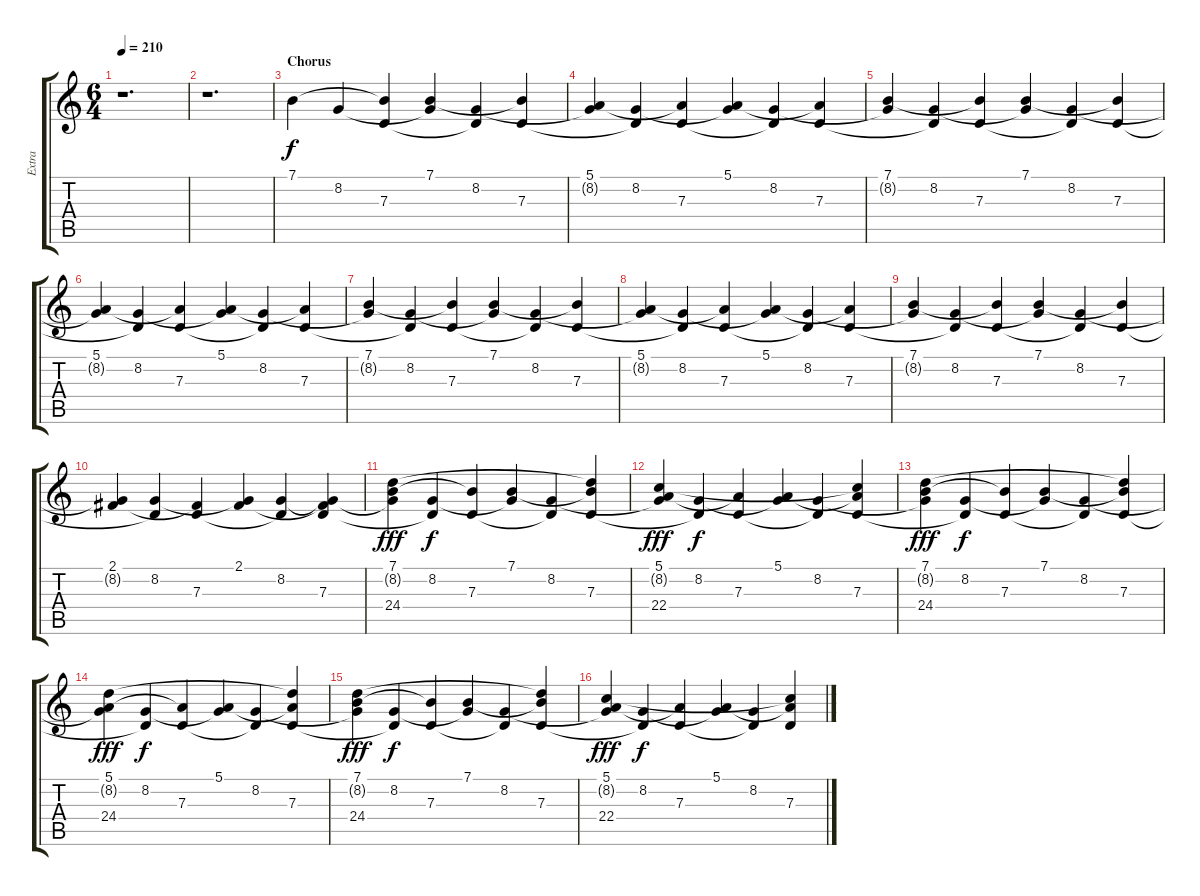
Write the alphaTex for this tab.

\track ("Extra" "Extra") {instrument acousticgrandpiano}
\staff {score tabs}
\tuning (E4 B3 G3 D3 A2 E2) {hide}
\ts (6 4)
\tempo 210
\clef g2
\ks c
r.1{d dy f} |
r.1{d} |
\section ("" "Chorus")
7.1.4 8.2.4 (7.1{t} 7.3).4 (7.1 8.2{t}).4 (8.2 7.3{t}).4 (7.1{t} 7.3).4 |
(5.1 8.2{t}).4 (8.2 7.3{t}).4 (5.1{t} 7.3).4 (5.1 8.2{t}).4 (8.2 7.3{t}).4 (5.1{t} 7.3).4 |
(7.1 8.2{t}).4 (8.2 7.3{t}).4 (7.1{t} 7.3).4 (7.1 8.2{t}).4 (8.2 7.3{t}).4 (7.1{t} 7.3).4 |
(5.1 8.2{t}).4 (8.2 7.3{t}).4 (5.1{t} 7.3).4 (5.1 8.2{t}).4 (8.2 7.3{t}).4 (5.1{t} 7.3).4 |
(7.1 8.2{t}).4 (8.2 7.3{t}).4 (7.1{t} 7.3).4 (7.1 8.2{t}).4 (8.2 7.3{t}).4 (7.1{t} 7.3).4 |
(5.1 8.2{t}).4 (8.2 7.3{t}).4 (5.1{t} 7.3).4 (5.1 8.2{t}).4 (8.2 7.3{t}).4 (5.1{t} 7.3).4 |
(7.1 8.2{t}).4 (8.2 7.3{t}).4 (7.1{t} 7.3).4 (7.1 8.2{t}).4 (8.2 7.3{t}).4 (7.1{t} 7.3).4 |
(2.1 8.2{t}).4 (8.2 7.3{t}).4 (2.1{t} 7.3).4 (2.1 8.2{t}).4 (8.2 7.3{t}).4 (2.1{t} 8.2{t} 7.3).4 |
(7.1 8.2{t} 24.4).4{dy fff} (8.2 7.3{t}).4{dy f} (7.1{t} 7.3).4 (7.1 8.2{t}).4 (8.2 7.3{t}).4 (7.1{t} 7.3 24.4{t}).4 |
(5.1 8.2{t} 22.4).4{dy fff} (8.2 7.3{t}).4{dy f} (5.1{t} 7.3).4 (5.1 8.2{t}).4 (8.2 7.3{t}).4 (5.1{t} 7.3 22.4{t}).4 |
(7.1 8.2{t} 24.4).4{dy fff} (8.2 7.3{t}).4{dy f} (7.1{t} 7.3).4 (7.1 8.2{t}).4 (8.2 7.3{t}).4 (7.1{t} 7.3 24.4{t}).4 |
(5.1 8.2{t} 24.4).4{dy fff} (8.2 7.3{t}).4{dy f} (5.1{t} 7.3).4 (5.1 8.2{t}).4 (8.2 7.3{t}).4 (5.1{t} 7.3 24.4{t}).4 |
(7.1 8.2{t} 24.4).4{dy fff} (8.2 7.3{t}).4{dy f} (7.1{t} 7.3).4 (7.1 8.2{t}).4 (8.2 7.3{t}).4 (7.1{t} 7.3 24.4{t}).4 |
(5.1 8.2{t} 22.4).4{dy fff} (8.2 7.3{t}).4{dy f} (5.1{t} 7.3).4 (5.1 8.2{t}).4 (8.2 7.3{t}).4 (5.1{t} 7.3 22.4{t}).4
